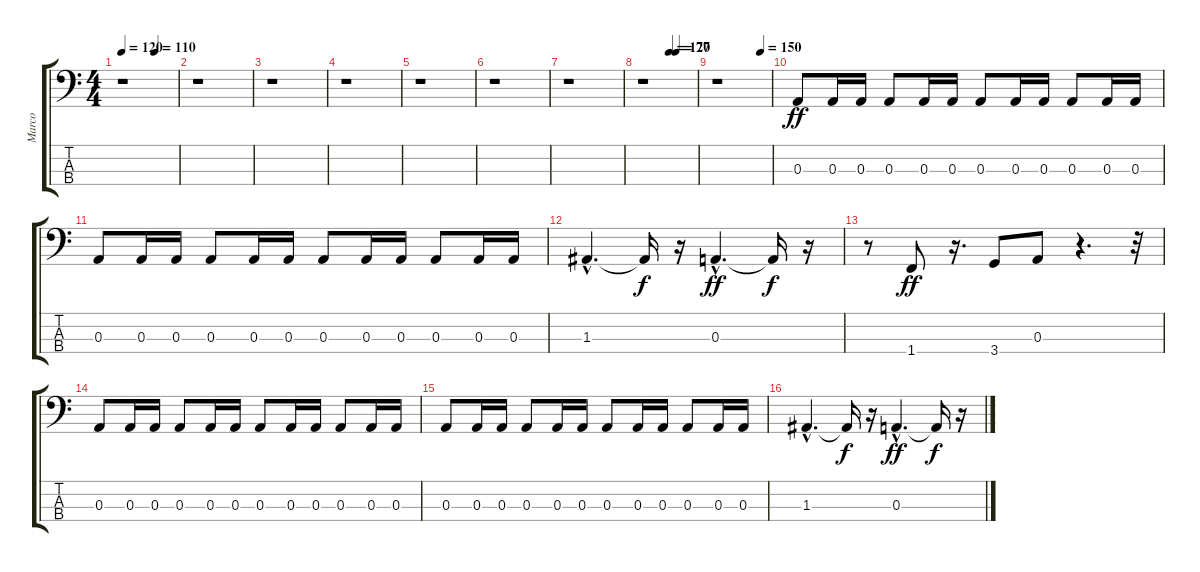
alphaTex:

\track ("Marco" "Marco") {instrument electricbassfinger}
\staff {score tabs}
\tuning (G2 D2 A1 E1) {hide}
\ts (4 4)
\tempo 120
\tempo (110 0.59375)
\tempo 120
\clef f4
\ks c
r.1{dy ff instrument electricbassfinger} |
r.1 |
r.1 |
r.1 |
r.1 |
r.1 |
r.1 |
\tempo (120 0.5)
\tempo (77 0.625)
r.1 |
\tempo (150 0.8125)
r.1 |
0.3.8 0.3.16 0.3.16 0.3.8 0.3.16 0.3.16 0.3.8 0.3.16 0.3.16 0.3.8 0.3.16 0.3.16 |
0.3.8 0.3.16 0.3.16 0.3.8 0.3.16 0.3.16 0.3.8 0.3.16 0.3.16 0.3.8 0.3.16 0.3.16 |
1.3{hac}.4{d} 1.3{t}.16{dy f} r.16 0.3{hac}.4{d dy ff} 0.3{t}.16{dy f} r.16 |
r.8 1.4.8{dy ff} r.16{d} 3.4.8 0.3.8 r.4{d} r.32 |
0.3.8 0.3.16 0.3.16 0.3.8 0.3.16 0.3.16 0.3.8 0.3.16 0.3.16 0.3.8 0.3.16 0.3.16 |
0.3.8 0.3.16 0.3.16 0.3.8 0.3.16 0.3.16 0.3.8 0.3.16 0.3.16 0.3.8 0.3.16 0.3.16 |
1.3{hac}.4{d} 1.3{t}.16{dy f} r.16 0.3{hac}.4{d dy ff} 0.3{t}.16{dy f} r.16
